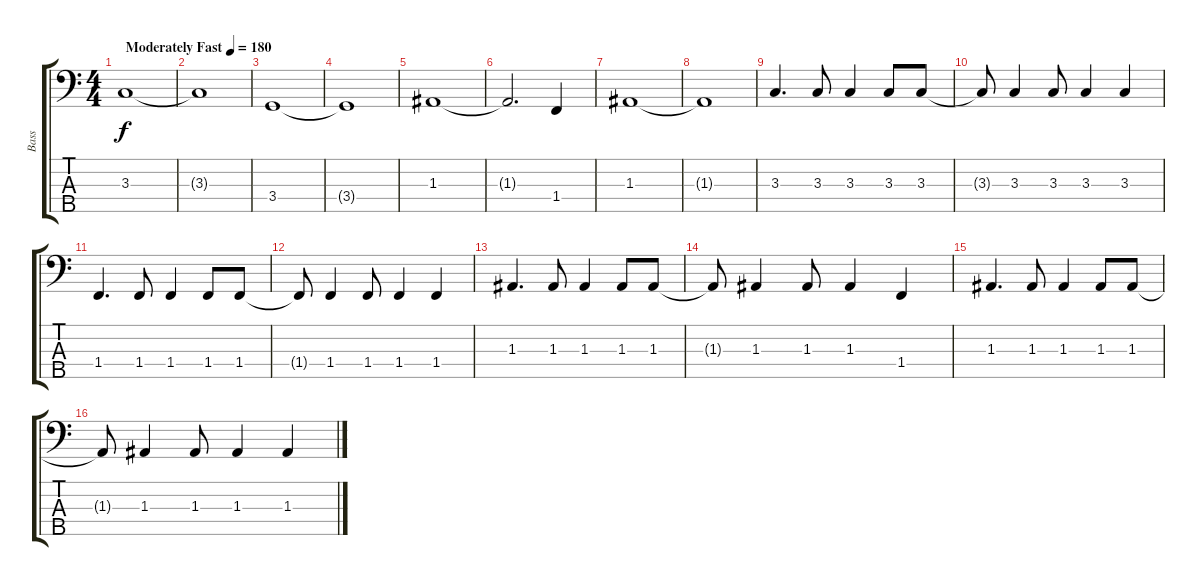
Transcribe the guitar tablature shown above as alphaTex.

\track ("Bass" "Bass") {instrument electricbassfinger}
\staff {score tabs}
\tuning (G2 D2 A1 E1 B0) {hide}
\ts (4 4)
\tempo (180 "Moderately Fast")
\clef f4
\ks c
3.3.1{dy f instrument electricbassfinger} |
3.3{t}.1 |
3.4.1 |
3.4{t}.1 |
1.3.1 |
1.3{t}.2{d} 1.4.4 |
1.3.1 |
1.3{t}.1 |
3.3.4{d} 3.3.8 3.3.4 3.3.8 3.3.8 |
3.3{t}.8 3.3.4 3.3.8 3.3.4 3.3.4 |
1.4.4{d} 1.4.8 1.4.4 1.4.8 1.4.8 |
1.4{t}.8 1.4.4 1.4.8 1.4.4 1.4.4 |
1.3.4{d} 1.3.8 1.3.4 1.3.8 1.3.8 |
1.3{t}.8 1.3.4 1.3.8 1.3.4 1.4.4 |
1.3.4{d} 1.3.8 1.3.4 1.3.8 1.3.8 |
1.3{t}.8 1.3.4 1.3.8 1.3.4 1.3.4
